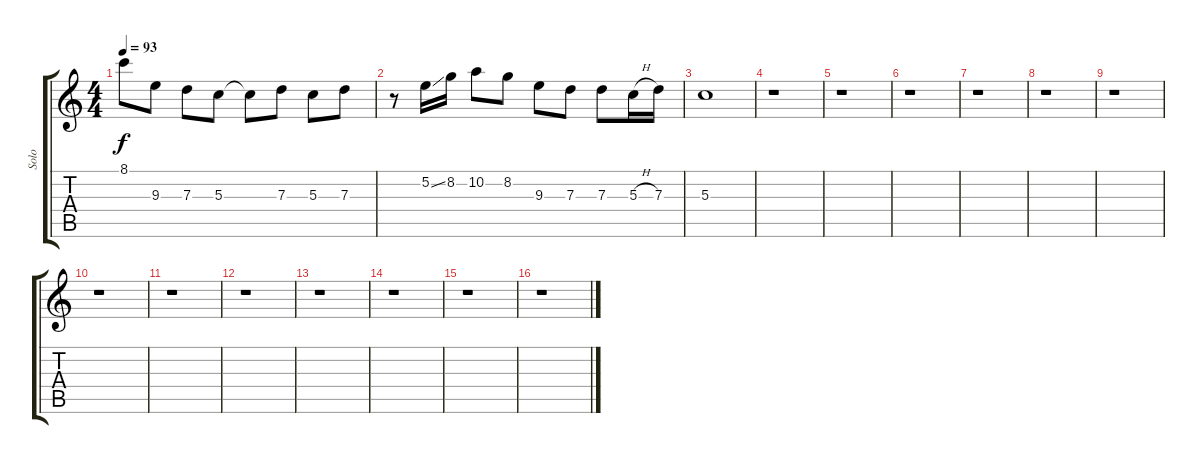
\track ("Solo" "Solo") {instrument electricguitarclean}
\staff {score tabs}
\tuning (E4 B3 G3 D3 A2 E2) {hide}
\ts (4 4)
\tempo 93
\clef g2
\ks c
8.1{t}.8{dy f} 9.3.8 7.3.8 5.3.8 5.3{t}.8 7.3.8 5.3.8 7.3.8 |
r.8 5.2{ss}.16 8.2.16 10.2.8 8.2.8 9.3.8 7.3.8 7.3.8 5.3{h}.16 7.3.16 |
5.3.1 |
r.1 |
r.1 |
r.1 |
r.1 |
r.1 |
r.1 |
r.1 |
r.1 |
r.1 |
r.1 |
r.1 |
r.1 |
r.1
